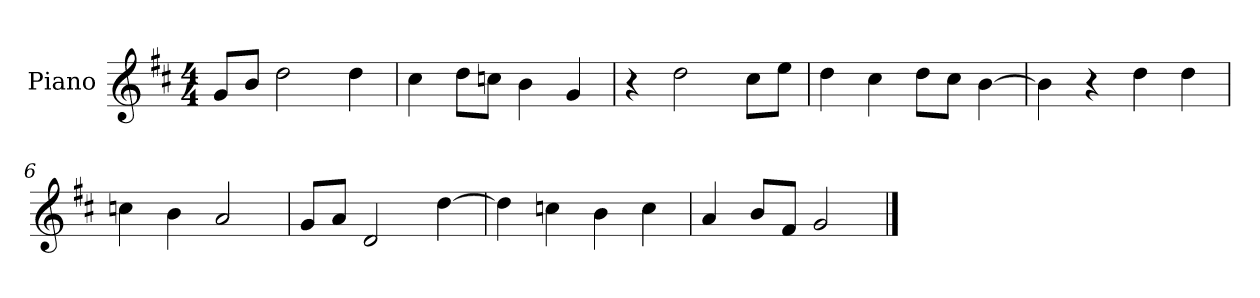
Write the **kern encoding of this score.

**kern
*part1
*staff1
*I"Piano
*I'P-no
*clefG2
*k[f#c#]
*M4/4
*MM90
=1
8g/L
8b/J
2dd\
4dd\
=2
4cc#\
8dd\L
8ccn\J
4b\
4g/
=3
4r
2dd\
8cc#\L
8ee\J
=4
4dd\
4cc#\
8dd\L
8cc#\J
[4b\
=5
4b\]
4r
4dd\
4dd\
=6
4ccn\
4b\
2a/
=7
8g/L
8a/J
2d/
[4dd\
=8
4dd\]
4ccn\
4b\
4cc\
!!LO:LB:g=z
=9
4a/
8b/L
8f#/J
2g/
==
*-
